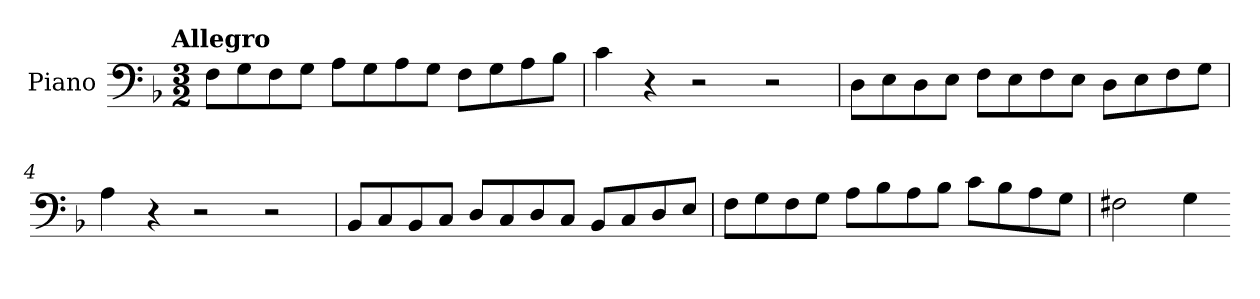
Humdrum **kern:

**kern
*part1
*staff1
*I"Piano
*I'Pno
*clefF4
*k[b-]
!!LO:TX:omd:t=Allegro
*M3/2
*MM144
=1
8FL
8G
8F
8GJ
8AL
8G
8A
8GJ
8FL
8G
8A
8B-J
=2
4c
4r
2r
2r
=3
8DL
8E
8D
8EJ
8FL
8E
8F
8EJ
8DL
8E
8F
8GJ
=4
4A
4r
2r
2r
!!LO:LB:g=z
=5
8BB-L
8C
8BB-
8CJ
8DL
8C
8D
8CJ
8BB-L
8C
8D
8EJ
=6
8FL
8G
8F
8GJ
8AL
8B-
8A
8B-J
8cL
8B-
8A
8GJ
=7
2F#X
4G
=-
*-
